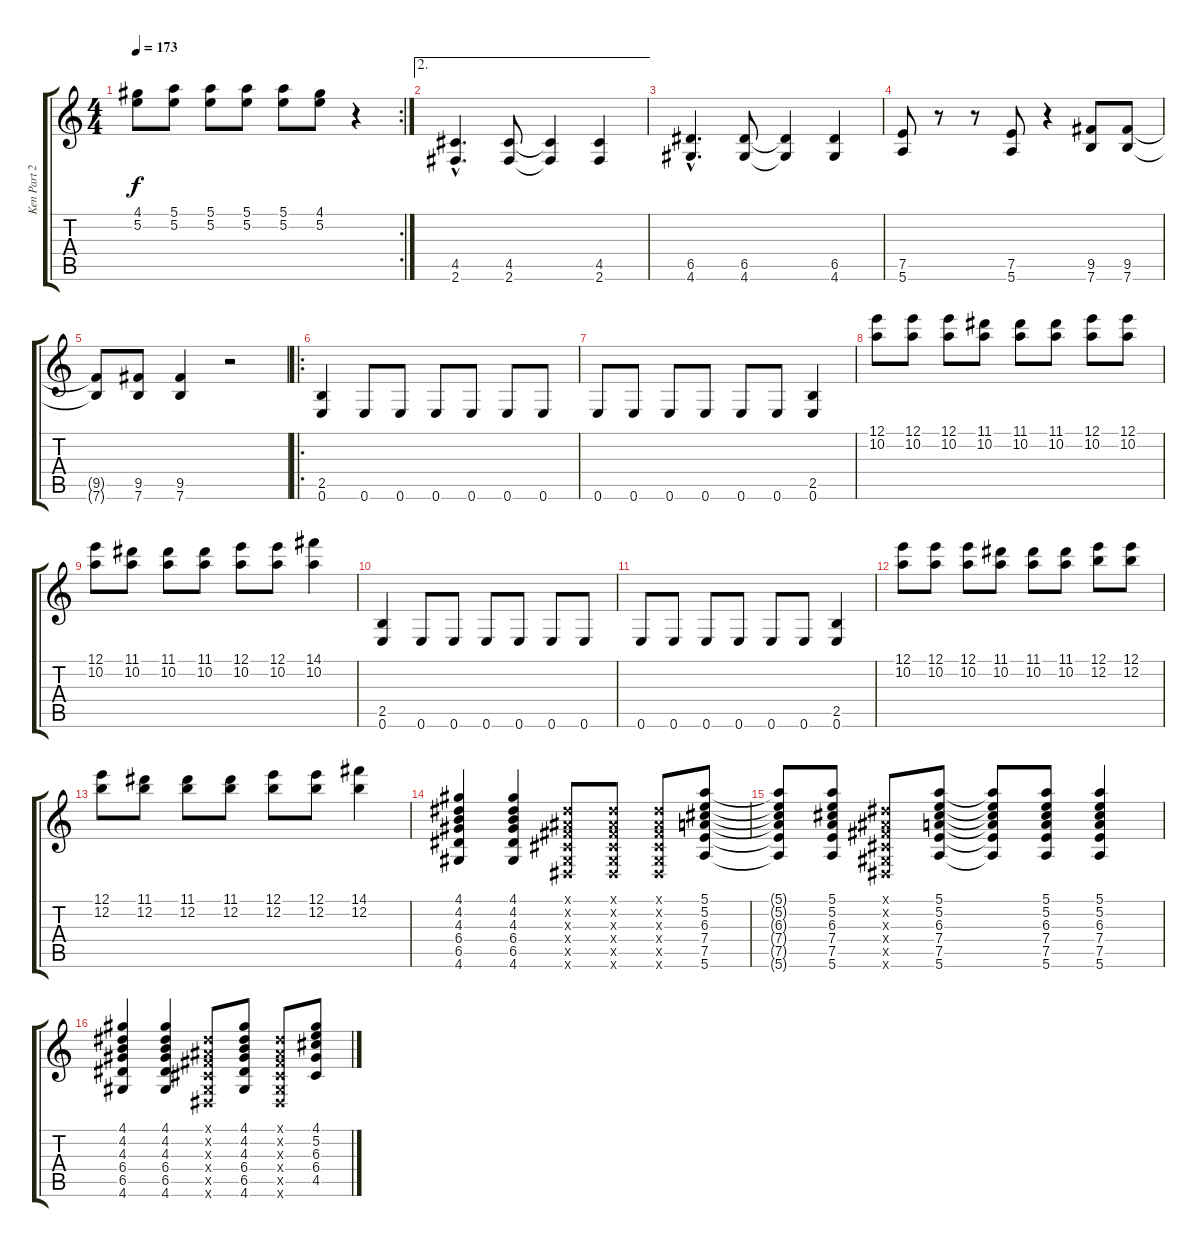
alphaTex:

\track ("Ken Part 2" "Ken Part 2") {instrument distortionguitar}
\staff {score tabs}
\tuning (E4 B3 G3 D3 A2 E2) {hide}
\rc 2
\ts (4 4)
\tempo 173
\clef g2
\ks c
(4.1{t} 5.2{t}).8{dy f} (5.1 5.2).8 (5.1 5.2).8 (5.1 5.2).8 (5.1 5.2).8 (4.1 5.2).8 r.4 |
\ae 2
(4.5{hac} 2.6{hac}).4{d} (4.5 2.6).8 (4.5{t} 2.6{t}).4 (4.5 2.6).4 |
(6.5{hac} 4.6{hac}).4{d} (6.5 4.6).8 (6.5{t} 4.6{t}).4 (6.5 4.6).4 |
(7.5 5.6).8 r.8 r.8 (7.5 5.6).8 r.4 (9.5 7.6).8 (9.5 7.6).8 |
(9.5{t} 7.6{t}).8 (9.5 7.6).8 (9.5 7.6).4 r.2 |
\ro
(2.5 0.6).4 0.6.8 0.6.8 0.6.8 0.6.8 0.6.8 0.6.8 |
0.6.8 0.6.8 0.6.8 0.6.8 0.6.8 0.6.8 (2.5 0.6).4 |
(12.1 10.2).8 (12.1 10.2).8 (12.1 10.2).8 (11.1 10.2).8 (11.1 10.2).8 (11.1 10.2).8 (12.1 10.2).8 (12.1 10.2).8 |
(12.1 10.2).8 (11.1 10.2).8 (11.1 10.2).8 (11.1 10.2).8 (12.1 10.2).8 (12.1 10.2).8 (14.1 10.2).4 |
(2.5 0.6).4 0.6.8 0.6.8 0.6.8 0.6.8 0.6.8 0.6.8 |
0.6.8 0.6.8 0.6.8 0.6.8 0.6.8 0.6.8 (2.5 0.6).4 |
(12.1 10.2).8 (12.1 10.2).8 (12.1 10.2).8 (11.1 10.2).8 (11.1 10.2).8 (11.1 10.2).8 (12.1 12.2).8 (12.1 12.2).8 |
(12.1 12.2).8 (11.1 12.2).8 (11.1 12.2).8 (11.1 12.2).8 (12.1 12.2).8 (12.1 12.2).8 (14.1 12.2).4 |
(4.1 4.2 4.3 6.4 6.5 4.6).4 (4.1 4.2 4.3 6.4 6.5 4.6).4 (-1.1{x} -1.2{x} -1.3{x} -1.4{x} -1.5{x} -1.6{x}).8 (-1.1{x} -1.2{x} -1.3{x} -1.4{x} -1.5{x} -1.6{x}).8 (-1.1{x} -1.2{x} -1.3{x} -1.4{x} -1.5{x} -1.6{x}).8 (5.1 5.2 6.3 7.4 7.5 5.6).8 |
(5.1{t} 5.2{t} 6.3{t} 7.4{t} 7.5{t} 5.6{t}).8 (5.1 5.2 6.3 7.4 7.5 5.6).8 (-1.1{x} -1.2{x} -1.3{x} -1.4{x} -1.5{x} -1.6{x}).8 (5.1 5.2 6.3 7.4 7.5 5.6).8 (5.1{t} 5.2{t} 6.3{t} 7.4{t} 7.5{t} 5.6{t}).8 (5.1 5.2 6.3 7.4 7.5 5.6).8 (5.1 5.2 6.3 7.4 7.5 5.6).4 |
(4.1 4.2 4.3 6.4 6.5 4.6).4 (4.1 4.2 4.3 6.4 6.5 4.6).4 (-1.1{x} -1.2{x} -1.3{x} -1.4{x} -1.5{x} -1.6{x}).8 (4.1 4.2 4.3 6.4 6.5 4.6).8 (-1.1{x} -1.2{x} -1.3{x} -1.4{x} -1.5{x} -1.6{x}).8 (4.1 5.2 6.3 6.4 4.5).8
